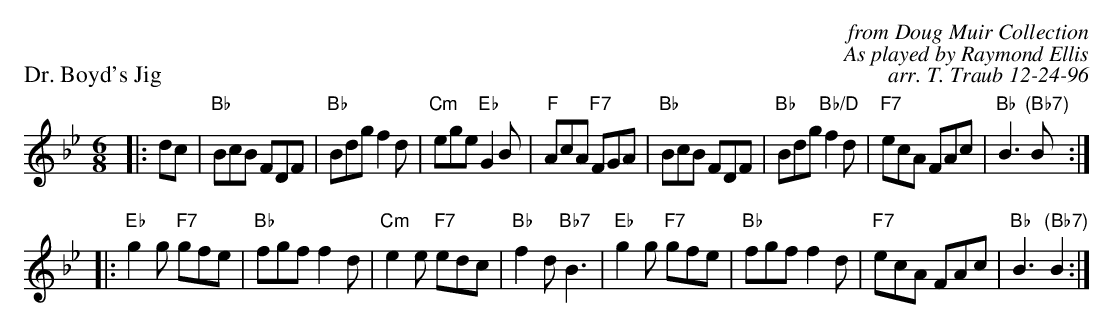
X:1
P: Dr. Boyd's Jig
C: from Doug Muir Collection
C: As played by Raymond Ellis
C: arr. T. Traub 12-24-96
M: 6/8
K: Bb
|: dc|"Bb"BcB FDF|"Bb"Bdg f2 d|"Cm"ege "Eb"G2 B|"F"AcA "F7"FGA|"Bb"BcB FDF|"Bb"Bdg "Bb/D"f2 d|"F7"ecA FAc|"Bb"B3 "(Bb7)"B :|
|: "Eb"g2 g "F7"gfe|"Bb"fgf f2 d|"Cm"e2 e "F7"edc|"Bb"f2 d "Bb7"B3|"Eb"g2 g "F7"gfe |"Bb"fgf f2 d|"F7"ecA FAc|"Bb"B3 "(Bb7)"B2 :|
